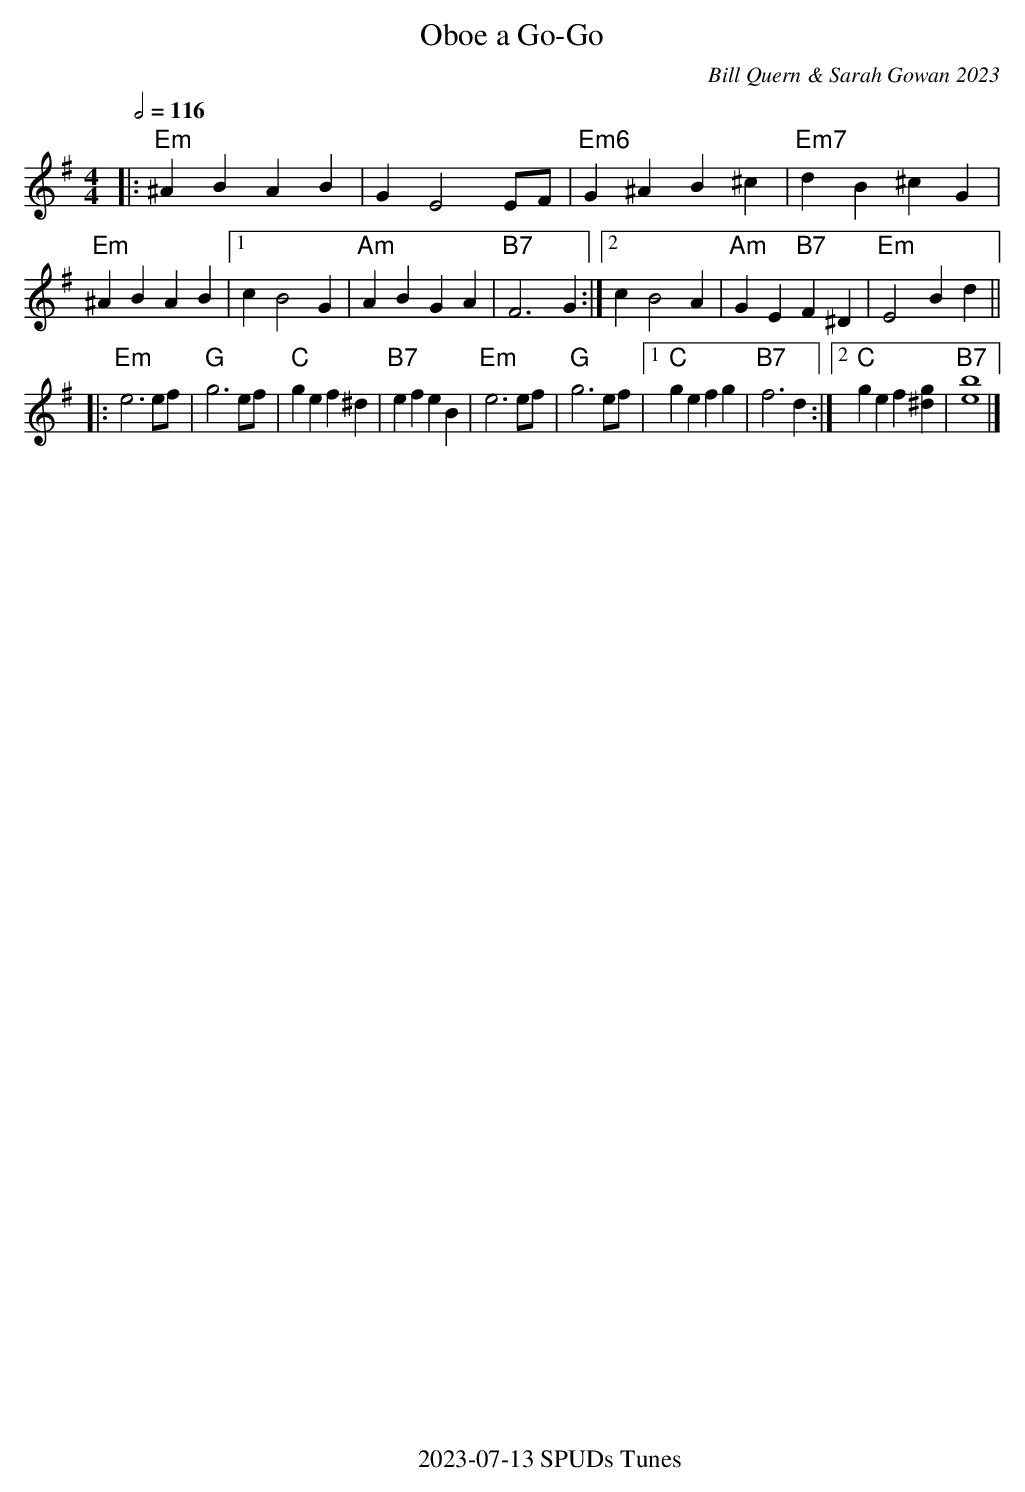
X:1
T:Oboe a Go-Go
C:Bill Quern & Sarah Gowan 2023
M:4/4
L:1/8
Q:1/2=116
K:Em
|:"Em"^A2B2A2B2|G2E4EF|"Em6"G2^A2B2^c2|"Em7"d2B2^c2G2|\
"Em"^A2B2A2B2|1c2B4G2|"Am"A2B2G2A2|"B7"F6G2:|2c2B4A2|"Am"G2E2 "B7"F2^D2|"Em"E4B2d2||
|:"Em"e6ef|"G"g6ef|"C"g2e2f2^d2|"B7"e2f2e2B2|\
"Em"e6ef|"G"g6ef|1"C"g2e2f2g2|"B7"f6d2:|2"C"g2e2f2[g2^d2]|"B7"[b8e8]|]
